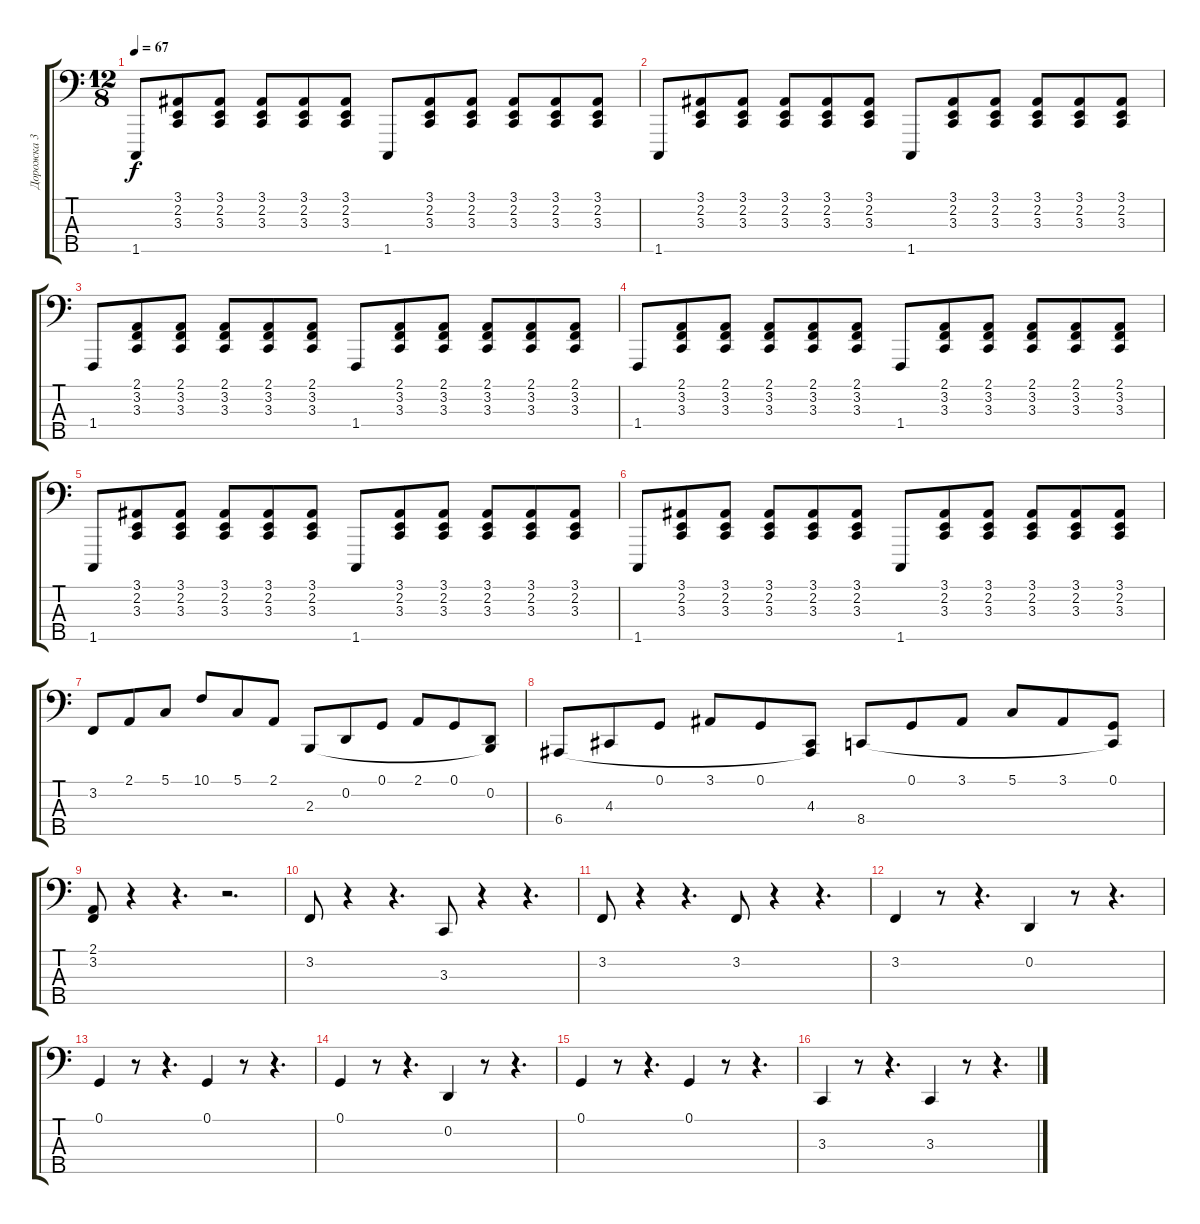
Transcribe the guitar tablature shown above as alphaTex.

\track ("Дорожка 3" "Дорожка 3") {instrument stringensemble1}
\staff {score tabs}
\tuning (G2 D2 A1 E1 B0) {hide}
\ts (12 8)
\tempo 67
\clef f4
\ks c
1.5.8{dy f volume 8 instrument acousticbass} (3.1 2.2 3.3).8{volume 5 instrument pizzicatostrings} (3.1 2.2 3.3).8 (3.1 2.2 3.3).8 (3.1 2.2 3.3).8 (3.1 2.2 3.3).8 1.5.8{volume 8 instrument acousticbass} (3.1 2.2 3.3).8{volume 4 instrument pizzicatostrings} (3.1 2.2 3.3).8 (3.1 2.2 3.3).8 (3.1 2.2 3.3).8 (3.1 2.2 3.3).8 |
1.5.8{volume 8 instrument acousticbass} (3.1 2.2 3.3).8{volume 5 instrument pizzicatostrings} (3.1 2.2 3.3).8 (3.1 2.2 3.3).8 (3.1 2.2 3.3).8 (3.1 2.2 3.3).8 1.5.8{volume 8 instrument acousticbass} (3.1 2.2 3.3).8{volume 4 instrument pizzicatostrings} (3.1 2.2 3.3).8 (3.1 2.2 3.3).8 (3.1 2.2 3.3).8 (3.1 2.2 3.3).8 |
1.4.8{volume 9 instrument acousticbass} (2.1 3.2 3.3).8{volume 5 instrument pizzicatostrings} (2.1 3.2 3.3).8 (2.1 3.2 3.3).8 (2.1 3.2 3.3).8 (2.1 3.2 3.3).8 1.4.8{volume 8 instrument acousticbass} (2.1 3.2 3.3).8{volume 4 instrument pizzicatostrings} (2.1 3.2 3.3).8 (2.1 3.2 3.3).8 (2.1 3.2 3.3).8 (2.1 3.2 3.3).8 |
1.4.8{volume 8 instrument acousticbass} (2.1 3.2 3.3).8{volume 5 instrument pizzicatostrings} (2.1 3.2 3.3).8 (2.1 3.2 3.3).8 (2.1 3.2 3.3).8 (2.1 3.2 3.3).8 1.4.8{volume 8 instrument acousticbass} (2.1 3.2 3.3).8{volume 4 instrument pizzicatostrings} (2.1 3.2 3.3).8 (2.1 3.2 3.3).8 (2.1 3.2 3.3).8 (2.1 3.2 3.3).8 |
1.5.8{volume 8 instrument acousticbass} (3.1 2.2 3.3).8{volume 5 instrument pizzicatostrings} (3.1 2.2 3.3).8 (3.1 2.2 3.3).8 (3.1 2.2 3.3).8 (3.1 2.2 3.3).8 1.5.8{volume 8 instrument acousticbass} (3.1 2.2 3.3).8{volume 4 instrument pizzicatostrings} (3.1 2.2 3.3).8 (3.1 2.2 3.3).8 (3.1 2.2 3.3).8 (3.1 2.2 3.3).8 |
1.5.8{volume 8 instrument acousticbass} (3.1 2.2 3.3).8{volume 5 instrument pizzicatostrings} (3.1 2.2 3.3).8 (3.1 2.2 3.3).8 (3.1 2.2 3.3).8 (3.1 2.2 3.3).8 1.5.8{volume 8 instrument acousticbass} (3.1 2.2 3.3).8{volume 4 instrument pizzicatostrings} (3.1 2.2 3.3).8 (3.1 2.2 3.3).8 (3.1 2.2 3.3).8 (3.1 2.2 3.3).8 |
3.2.8{volume 5 instrument stringensemble1} 2.1.8 5.1.8 10.1.8 5.1.8 2.1.8 2.3.8 0.2.8 0.1.8 2.1.8 0.1.8 (0.2 2.3{t}).8 |
6.4.8 4.3.8 0.1.8 3.1.8 0.1.8 (4.3 6.4{t}).8 8.4.8 0.1.8 3.1.8 5.1.8 3.1.8 (0.1 8.4{t}).8 |
(2.1 3.2).8 r.4 r.4{d} r.2{d} |
3.2.8 r.4 r.4{d} 3.3.8 r.4 r.4{d} |
3.2.8 r.4 r.4{d} 3.2.8 r.4 r.4{d} |
3.2.4 r.8 r.4{d} 0.2.4 r.8 r.4{d} |
0.1.4 r.8 r.4{d} 0.1.4 r.8 r.4{d} |
0.1.4 r.8 r.4{d} 0.2.4 r.8 r.4{d} |
0.1.4 r.8 r.4{d} 0.1.4 r.8 r.4{d} |
3.3.4 r.8 r.4{d} 3.3.4 r.8 r.4{d}
